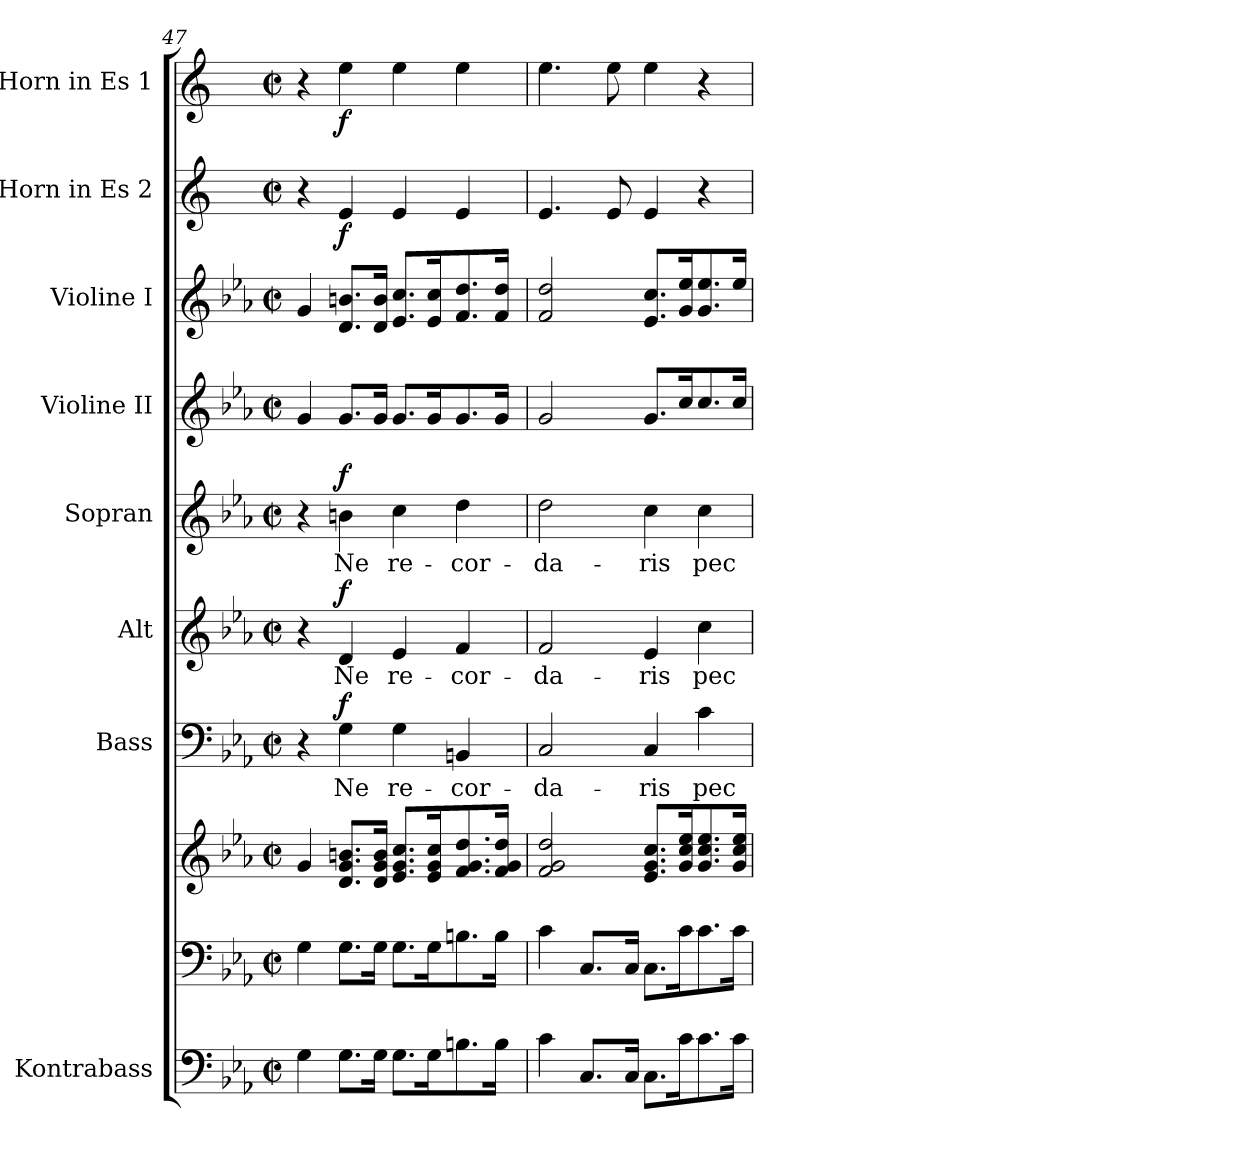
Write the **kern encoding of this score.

**kern	**kern	**kern	**kern	**text	**dynam	**kern	**text	**dynam	**kern	**text	**dynam	**kern	**kern	**kern	**dynam	**kern	**dynam
*part9	*part8	*part8	*part7	*part7	*part7	*part6	*part6	*part6	*part5	*part5	*part5	*part4	*part3	*part2	*part2	*part1	*part1
*staff10	*staff9	*staff8	*staff7	*staff7	*staff7	*staff6	*staff6	*staff6	*staff5	*staff5	*staff5	*staff4	*staff3	*staff2	*staff2	*staff1	*staff1
*I"Kontrabass	*	*	*I"Bass	*	*	*I"Alt	*	*	*I"Sopran	*	*	*I"Violine II	*I"Violine I	*I"Horn in Es 2	*	*I"Horn in Es 1	*
*I'Kb.	*	*	*I'B.	*	*	*I'A.	*	*	*I'S.	*	*	*I'Vl. II	*I'Vl. I	*	*	*	*
*clefF4	*clefF4	*clefG2	*clefF4	*	*	*clefG2	*	*	*clefG2	*	*	*clefG2	*clefG2	*clefG2	*	*clefG2	*
*ITrd7c12	*	*	*	*	*	*	*	*	*	*	*	*	*	*ITrd5c9	*	*ITrd5c9	*
*k[b-e-a-]	*k[b-e-a-]	*k[b-e-a-]	*k[b-e-a-]	*	*	*k[b-e-a-]	*	*	*k[b-e-a-]	*	*	*k[b-e-a-]	*k[b-e-a-]	*k[b-e-a-]	*	*k[b-e-a-]	*
*E-:	*E-:	*E-:	*E-:	*	*	*E-:	*	*	*E-:	*	*	*E-:	*E-:	*E-:	*	*E-:	*
*M2/2	*M2/2	*M2/2	*M2/2	*	*	*M2/2	*	*	*M2/2	*	*	*M2/2	*M2/2	*M2/2	*	*M2/2	*
*met(c|)	*met(c|)	*met(c|)	*met(c|)	*	*	*met(c|)	*	*	*met(c|)	*	*	*met(c|)	*met(c|)	*met(c|)	*	*met(c|)	*
=47	=47	=47	=47	=47	=47	=47	=47	=47	=47	=47	=47	=47	=47	=47	=47	=47	=47
4GG\	4G\	4g/	4r	.	.	4r	.	.	4r	.	.	4g/	4g/	4r	.	4r	.
!	!	!	!	!LO:LY:b	!LO:DY:a	!	!LO:LY:b	!LO:DY:a	!	!LO:LY:b	!LO:DY:a	!	!	!	!LO:DY:b	!	!LO:DY:b
8.GG\L	8.G\L	8.d/ 8.g/ 8.bn/L	4G\	Ne	f	4d/	Ne	f	4bn\	Ne	f	8.g/L	8.d/ 8.bn/L	4G/	f	4g\	f
16GG\Jk	16G\Jk	16d/ 16g/ 16b/Jk	.	.	.	.	.	.	.	.	.	16g/Jk	16d/ 16b/Jk	.	.	.	.
!	!	!	!	!LO:LY:b	!	!	!LO:LY:b	!	!	!LO:LY:b	!	!	!	!	!	!	!
8.GG\L	8.G\L	8.e-/ 8.g/ 8.cc/L	4G\	re-	.	4e-/	re-	.	4cc\	re-	.	8.g/L	8.e-/ 8.cc/L	4G/	.	4g\	.
16GG\k	16G\k	16e-/ 16g/ 16cc/k	.	.	.	.	.	.	.	.	.	16g/k	16e-/ 16cc/k	.	.	.	.
!	!	!	!	!LO:LY:b	!	!	!LO:LY:b	!	!	!LO:LY:b	!	!	!	!	!	!	!
8.BBn\	8.Bn\	8.f/ 8.g/ 8.dd/	4BBn/	-cor-	.	4f/	-cor-	.	4dd\	-cor-	.	8.g/	8.f/ 8.dd/	4G/	.	4g\	.
16BB\Jk	16B\Jk	16f/ 16g/ 16dd/Jk	.	.	.	.	.	.	.	.	.	16g/Jk	16f/ 16dd/Jk	.	.	.	.
=48	=48	=48	=48	=48	=48	=48	=48	=48	=48	=48	=48	=48	=48	=48	=48	=48	=48
!	!	!	!	!LO:LY:b	!	!	!LO:LY:b	!	!	!LO:LY:b	!	!	!	!	!	!	!
4C\	4c\	2f/ 2g/ 2dd/	2C/	-da-	.	2f/	-da-	.	2dd\	-da-	.	2g/	2f/ 2dd/	4.G/	.	4.g\	.
8.CC/L	8.C/L	.	.	.	.	.	.	.	.	.	.	.	.	.	.	.	.
.	.	.	.	.	.	.	.	.	.	.	.	.	.	8G/	.	8g\	.
16CC/Jk	16C/Jk	.	.	.	.	.	.	.	.	.	.	.	.	.	.	.	.
!	!	!	!	!LO:LY:b	!	!	!LO:LY:b	!	!	!LO:LY:b	!	!	!	!	!	!	!
8.CC\L	8.C\L	8.e-/ 8.g/ 8.cc/L	4C/	-ris	.	4e-/	-ris	.	4cc\	-ris	.	8.g/L	8.e-/ 8.cc/L	4G/	.	4g\	.
16C\k	16c\k	16g/ 16cc/ 16ee-/k	.	.	.	.	.	.	.	.	.	16cc/k	16g/ 16ee-/k	.	.	.	.
!	!	!	!	!LO:LY:b	!	!	!LO:LY:b	!	!	!LO:LY:b	!	!	!	!	!	!	!
8.C\	8.c\	8.g/ 8.cc/ 8.ee-/	4c\	pec-	.	4cc\	pec-	.	4cc\	pec-	.	8.cc/	8.g/ 8.ee-/	4r	.	4r	.
16C\Jk	16c\Jk	16g/ 16cc/ 16ee-/Jk	.	.	.	.	.	.	.	.	.	16cc/Jk	16ee-/Jk	.	.	.	.
=	=	=	=	=	=	=	=	=	=	=	=	=	=	=	=	=	=
*-	*-	*-	*-	*-	*-	*-	*-	*-	*-	*-	*-	*-	*-	*-	*-	*-	*-
